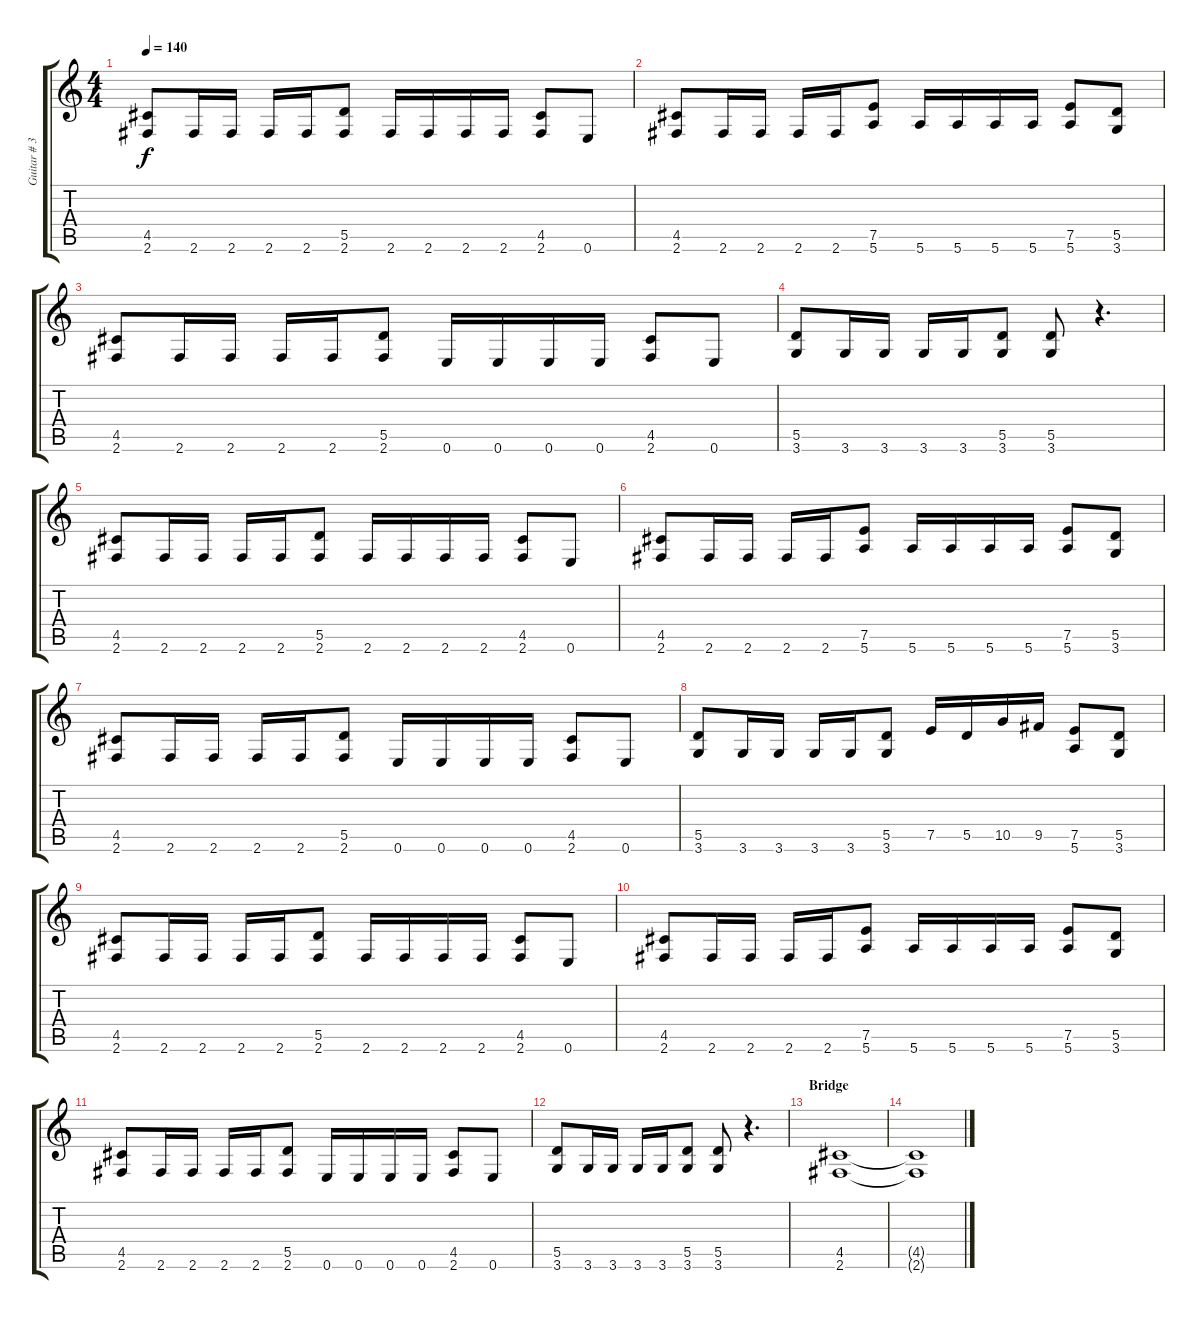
\track ("Guitar # 3 - Distorted Guitar" "Guitar # 3") {instrument distortionguitar}
\staff {score tabs}
\tuning (E4 B3 G3 D3 A2 E2) {hide}
\ts (4 4)
\tempo 140
\clef g2
\ks c
(4.5 2.6).8{dy f} 2.6.16 2.6.16 2.6.16 2.6.16 (5.5 2.6).8 2.6.16 2.6.16 2.6.16 2.6.16 (4.5 2.6).8 0.6.8 |
(4.5 2.6).8 2.6.16 2.6.16 2.6.16 2.6.16 (7.5 5.6).8 5.6.16 5.6.16 5.6.16 5.6.16 (7.5 5.6).8 (5.5 3.6).8 |
(4.5 2.6).8 2.6.16 2.6.16 2.6.16 2.6.16 (5.5 2.6).8 0.6.16 0.6.16 0.6.16 0.6.16 (4.5 2.6).8 0.6.8 |
(5.5 3.6).8 3.6.16 3.6.16 3.6.16 3.6.16 (5.5 3.6).8 (5.5 3.6).8 r.4{d} |
(4.5 2.6).8 2.6.16 2.6.16 2.6.16 2.6.16 (5.5 2.6).8 2.6.16 2.6.16 2.6.16 2.6.16 (4.5 2.6).8 0.6.8 |
(4.5 2.6).8 2.6.16 2.6.16 2.6.16 2.6.16 (7.5 5.6).8 5.6.16 5.6.16 5.6.16 5.6.16 (7.5 5.6).8 (5.5 3.6).8 |
(4.5 2.6).8 2.6.16 2.6.16 2.6.16 2.6.16 (5.5 2.6).8 0.6.16 0.6.16 0.6.16 0.6.16 (4.5 2.6).8 0.6.8 |
(5.5 3.6).8 3.6.16 3.6.16 3.6.16 3.6.16 (5.5 3.6).8 7.5.16 5.5.16 10.5.16 9.5.16 (7.5 5.6).8 (5.5 3.6).8 |
(4.5 2.6).8 2.6.16 2.6.16 2.6.16 2.6.16 (5.5 2.6).8 2.6.16 2.6.16 2.6.16 2.6.16 (4.5 2.6).8 0.6.8 |
(4.5 2.6).8 2.6.16 2.6.16 2.6.16 2.6.16 (7.5 5.6).8 5.6.16 5.6.16 5.6.16 5.6.16 (7.5 5.6).8 (5.5 3.6).8 |
(4.5 2.6).8 2.6.16 2.6.16 2.6.16 2.6.16 (5.5 2.6).8 0.6.16 0.6.16 0.6.16 0.6.16 (4.5 2.6).8 0.6.8 |
(5.5 3.6).8 3.6.16 3.6.16 3.6.16 3.6.16 (5.5 3.6).8 (5.5 3.6).8 r.4{d} |
\section ("" "Bridge")
(4.5 2.6).1{volume 0 balance 16} |
(4.5{t} 2.6{t}).1
